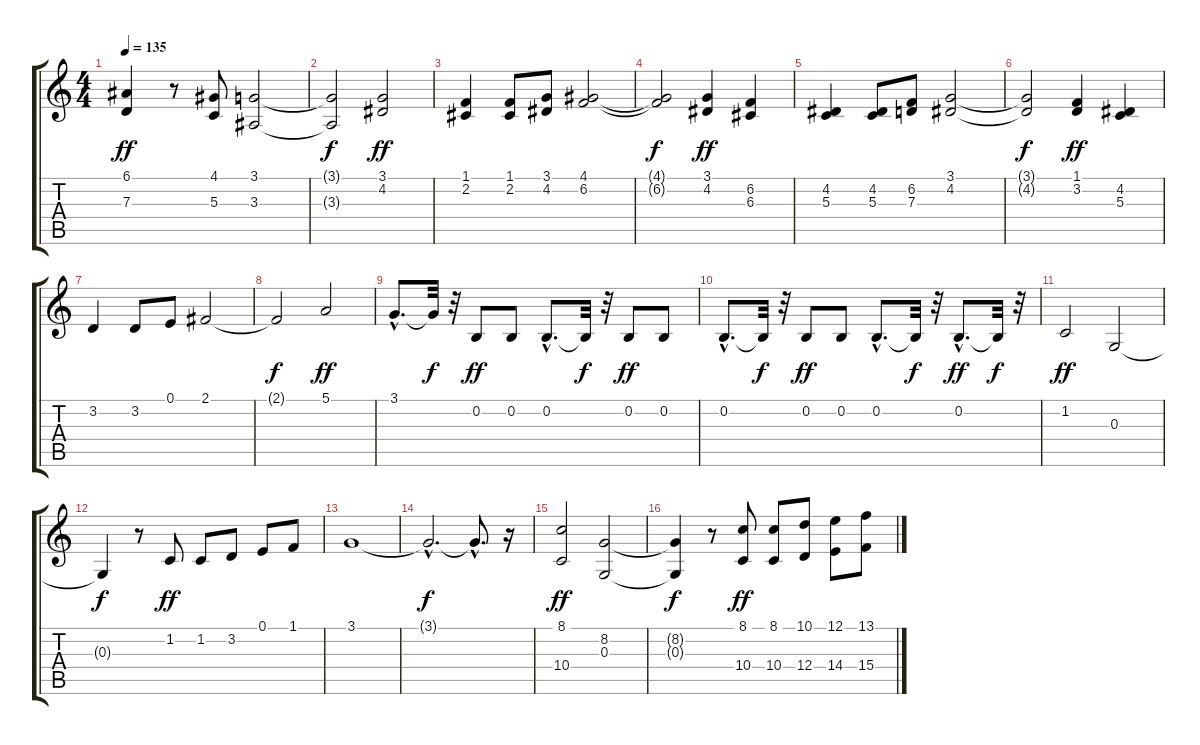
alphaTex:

\track "" {instrument acousticgrandpiano}
\staff {score tabs}
\tuning (E4 B3 G3 D3 A2 E2) {hide}
\ts (4 4)
\tempo 135
\clef g2
\ks c
(6.1 7.3).4{dy ff} r.8 (4.1 5.3).8 (3.1 3.3).2 |
(3.1{t} 3.3{t}).2{dy f} (3.1 4.2).2{dy ff} |
(1.1 2.2).4 (1.1 2.2).8 (3.1 4.2).8 (4.1 6.2).2 |
(4.1{t} 6.2{t}).2{dy f} (3.1 4.2).4{dy ff} (6.2 6.3).4 |
(4.2 5.3).4 (4.2 5.3).8 (6.2 7.3).8 (3.1 4.2).2 |
(3.1{t} 4.2{t}).2{dy f} (1.1 3.2).4{dy ff} (4.2 5.3).4 |
3.2.4 3.2.8 0.1.8 2.1.2 |
2.1{t}.2{dy f} 5.1.2{dy ff} |
3.1{hac}.8{d} 3.1{t}.32{dy f} r.32 0.2.8{dy ff} 0.2.8 0.2{hac}.8{d} 0.2{t}.32{dy f} r.32 0.2.8{dy ff} 0.2.8 |
0.2{hac}.8{d} 0.2{t}.32{dy f} r.32 0.2.8{dy ff} 0.2.8 0.2{hac}.8{d} 0.2{t}.32{dy f} r.32 0.2{hac}.8{d dy ff} 0.2{t}.32{dy f} r.32 |
1.2.2{dy ff} 0.3.2 |
0.3{t}.4{dy f} r.8 1.2.8{dy ff} 1.2.8 3.2.8 0.1.8 1.1.8 |
3.1.1 |
3.1{hac t}.2{d dy f} 3.1{hac t}.8{d} r.16 |
(8.1 10.4).2{dy ff} (8.2 0.3).2 |
(8.2{t} 0.3{t}).4{dy f} r.8 (8.1 10.4).8{dy ff} (8.1 10.4).8 (10.1 12.4).8 (12.1 14.4).8 (13.1 15.4).8
